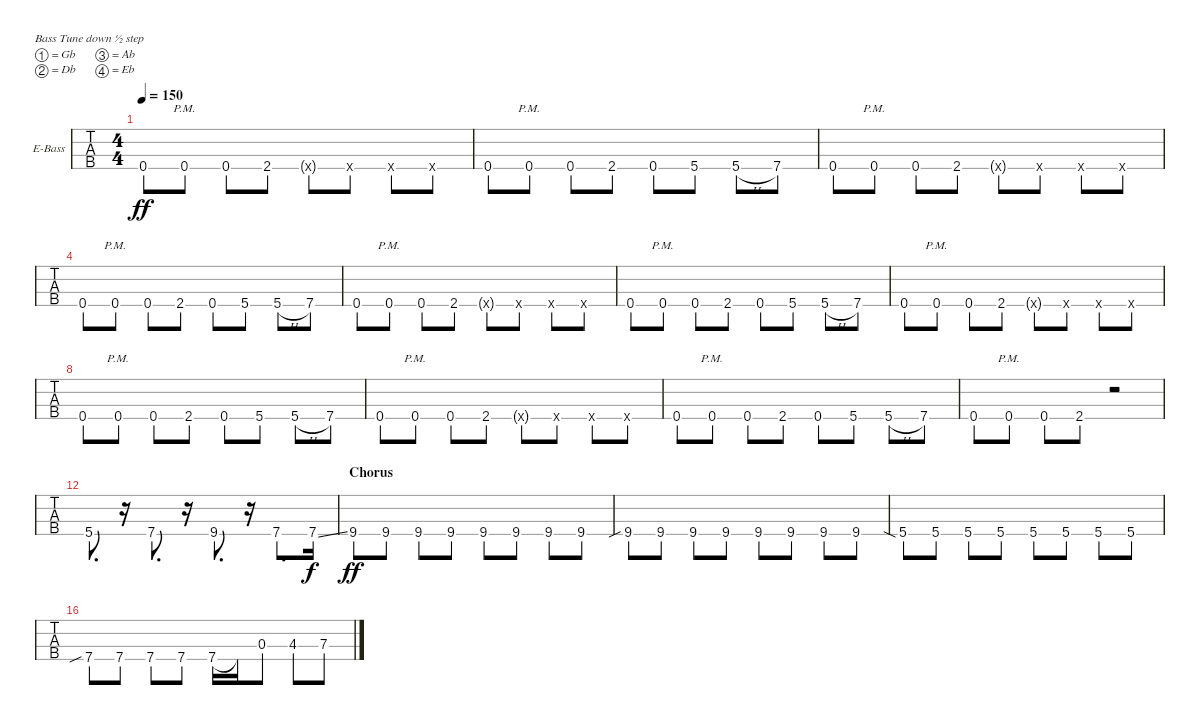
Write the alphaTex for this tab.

\defaultSystemsLayout 4
\bracketExtendMode nobrackets
\firstSystemTrackNameOrientation horizontal
\otherSystemsTrackNameOrientation horizontal
\defaultBarNumberDisplay FirstOfSystem
\track ("Electric Bass" "E-Bass") {instrument electricbassfinger}
\staff {tabs}
\tuning (Gb2 Db2 Ab1 Eb1)
\ts (4 4)
\scale
0.305556
\tempo 150
\accidentals auto
\clef f4
\ottava regular
\simile none
\ks c
0.4.8{dy ff} 0.4{pm}.8 0.4.8 2.4.8 2.4{g x}.8 2.4{x}.8 2.4{x}.8 2.4{x}.8 |
\scale
0.254158 0.4.8 0.4{pm}.8 0.4.8 2.4.8 0.4.8 5.4.8 5.4{h}.8 7.4.8 |
\scale
0.246104 0.4.8 0.4{pm}.8 0.4.8 2.4.8 2.4{g x}.8 2.4{x}.8 2.4{x}.8 2.4{x}.8 |
\scale
0.194444 0.4.8 0.4{pm}.8 0.4.8 2.4.8 0.4.8 5.4.8 5.4{h}.8 7.4.8 |
0.4.8 0.4{pm}.8 0.4.8 2.4.8 2.4{g x}.8 2.4{x}.8 2.4{x}.8 2.4{x}.8 |
0.4.8 0.4{pm}.8 0.4.8 2.4.8 0.4.8 5.4.8 5.4{h}.8 7.4.8 |
0.4.8 0.4{pm}.8 0.4.8 2.4.8 2.4{g x}.8 2.4{x}.8 2.4{x}.8 2.4{x}.8 |
0.4.8 0.4{pm}.8 0.4.8 2.4.8 0.4.8 5.4.8 5.4{h}.8 7.4.8 |
0.4.8 0.4{pm}.8 0.4.8 2.4.8 2.4{g x}.8 2.4{x}.8 2.4{x}.8 2.4{x}.8 |
0.4.8 0.4{pm}.8 0.4.8 2.4.8 0.4.8 5.4.8 5.4{h}.8 7.4.8 |
0.4.8 0.4{pm}.8 0.4.8 2.4.8 r.2 |
5.4.8{d} r.16 7.4.8{d} r.16 9.4.8{d} r.16 7.4.8{d} 7.4{ss}.16{dy f} |
\section ("" "Chorus")
9.4.8{dy ff} 9.4.8 9.4.8 9.4.8 9.4.8 9.4.8 9.4.8 9.4.8 |
9.4{sib}.8 9.4.8 9.4.8 9.4.8 9.4.8 9.4.8 9.4.8 9.4.8 |
5.4{sia}.8 5.4.8 5.4.8 5.4.8 5.4.8 5.4.8 5.4.8 5.4.8 |
7.4{sib}.8 7.4.8 7.4.8 7.4.8 7.4.16 7.4{t}.16 0.3.8 4.3.8 7.3.8
